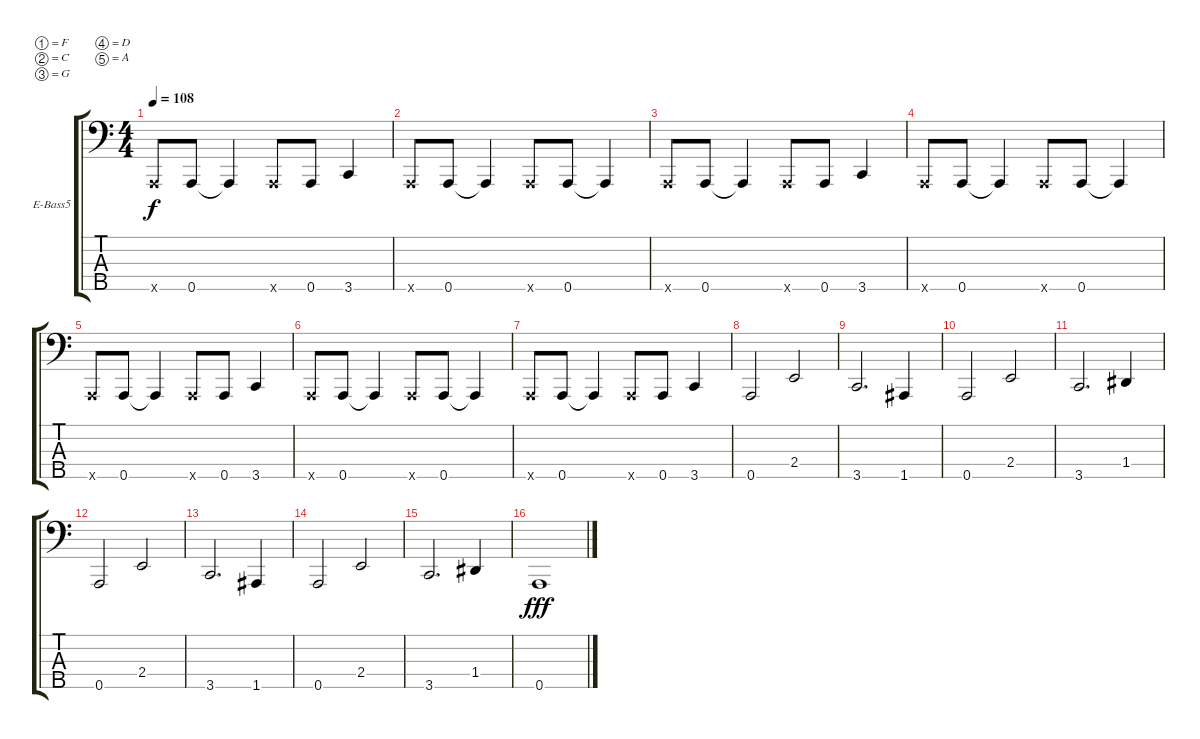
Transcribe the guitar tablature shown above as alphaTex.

\bracketExtendMode groupsimilarinstruments
\firstSystemTrackNameOrientation horizontal
\otherSystemsTrackNameOrientation horizontal
\track ("Fieldy" "E-Bass5") {instrument slapbass1}
\staff {score tabs}
\tuning (F2 C2 G1 D1 A0)
\ts (4 4)
\tempo 108
\clef f4
\ks c
0.5{x}.8{dy f} 0.5.8 0.5{t}.4 0.5{x}.8 0.5.8 3.5.4 |
0.5{x}.8 0.5.8 0.5{t}.4 0.5{x}.8 0.5.8 0.5{t}.4 |
0.5{x}.8 0.5.8 0.5{t}.4 0.5{x}.8 0.5.8 3.5.4 |
0.5{x}.8 0.5.8 0.5{t}.4 0.5{x}.8 0.5.8 0.5{t}.4 |
0.5{x}.8 0.5.8 0.5{t}.4 0.5{x}.8 0.5.8 3.5.4 |
0.5{x}.8 0.5.8 0.5{t}.4 0.5{x}.8 0.5.8 0.5{t}.4 |
0.5{x}.8 0.5.8 0.5{t}.4 0.5{x}.8 0.5.8 3.5.4 |
0.5.2 2.4.2 |
3.5.2{d} 1.5.4 |
0.5.2 2.4.2 |
3.5.2{d} 1.4.4 |
0.5.2 2.4.2 |
3.5.2{d} 1.5.4 |
0.5.2 2.4.2 |
3.5.2{d} 1.4.4 |
0.5.1{dy fff}
